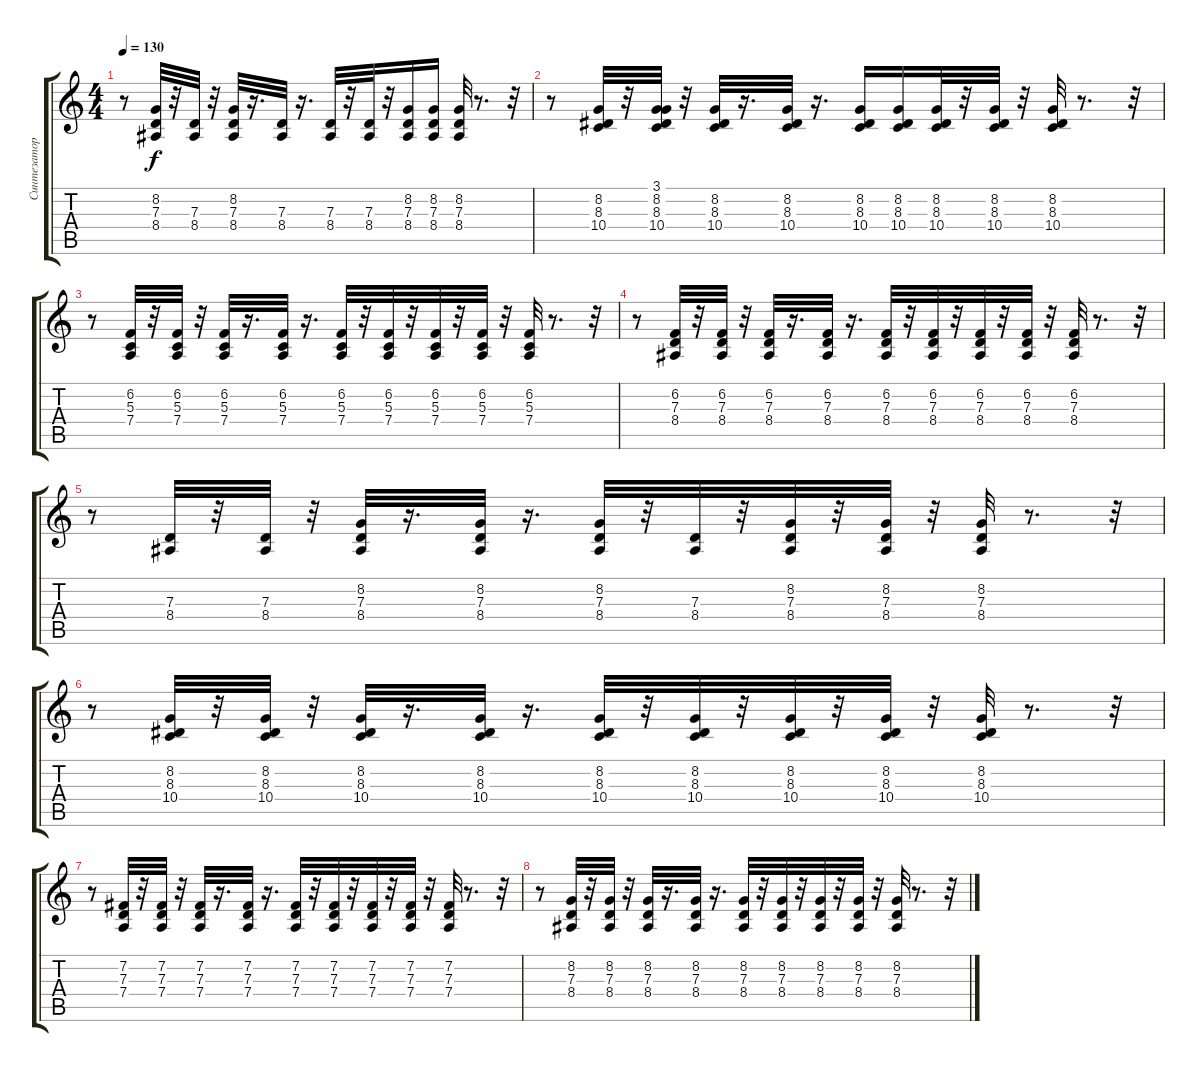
\track ("Синтезатор" "Синтезатор") {instrument synthbrass1}
\staff {score tabs}
\tuning (E4 B3 G3 D3 A2 E2) {hide}
\ts (4 4)
\tempo 130
\clef g2
\ks c
r.8{dy f} (8.2 7.3 8.4).32 r.32 (7.3 8.4).32 r.32 (8.2 7.3 8.4).32 r.16{d} (7.3 8.4).32 r.16{d} (7.3 8.4).32 r.32 (7.3 8.4).32 r.32 (8.2 7.3 8.4).16 (8.2 7.3 8.4).16 (8.2 7.3 8.4).32 r.8{d} r.32 |
r.8 (8.2 8.3 10.4).32 r.32 (3.1 8.2 8.3 10.4).32 r.32 (8.2 8.3 10.4).32 r.16{d} (8.2 8.3 10.4).32 r.16{d} (8.2 8.3 10.4).16 (8.2 8.3 10.4).16 (8.2 8.3 10.4).32 r.32 (8.2 8.3 10.4).32 r.32 (8.2 8.3 10.4).32 r.8{d} r.32 |
r.8 (6.2 5.3 7.4).32 r.32 (6.2 5.3 7.4).32 r.32 (6.2 5.3 7.4).32 r.16{d} (6.2 5.3 7.4).32 r.16{d} (6.2 5.3 7.4).32 r.32 (6.2 5.3 7.4).32 r.32 (6.2 5.3 7.4).32 r.32 (6.2 5.3 7.4).32 r.32 (6.2 5.3 7.4).32 r.8{d} r.32 |
r.8 (6.2 7.3 8.4).32 r.32 (6.2 7.3 8.4).32 r.32 (6.2 7.3 8.4).32 r.16{d} (6.2 7.3 8.4).32 r.16{d} (6.2 7.3 8.4).32 r.32 (6.2 7.3 8.4).32 r.32 (6.2 7.3 8.4).32 r.32 (6.2 7.3 8.4).32 r.32 (6.2 7.3 8.4).32 r.8{d} r.32 |
r.8 (7.3 8.4).32 r.32 (7.3 8.4).32 r.32 (8.2 7.3 8.4).32 r.16{d} (8.2 7.3 8.4).32 r.16{d} (8.2 7.3 8.4).32 r.32 (7.3 8.4).32 r.32 (8.2 7.3 8.4).32 r.32 (8.2 7.3 8.4).32 r.32 (8.2 7.3 8.4).32 r.8{d} r.32 |
r.8 (8.2 8.3 10.4).32 r.32 (8.2 8.3 10.4).32 r.32 (8.2 8.3 10.4).32 r.16{d} (8.2 8.3 10.4).32 r.16{d} (8.2 8.3 10.4).32 r.32 (8.2 8.3 10.4).32 r.32 (8.2 8.3 10.4).32 r.32 (8.2 8.3 10.4).32 r.32 (8.2 8.3 10.4).32 r.8{d} r.32 |
r.8 (7.2 7.3 7.4).32 r.32 (7.2 7.3 7.4).32 r.32 (7.2 7.3 7.4).32 r.16{d} (7.2 7.3 7.4).32 r.16{d} (7.2 7.3 7.4).32 r.32 (7.2 7.3 7.4).32 r.32 (7.2 7.3 7.4).32 r.32 (7.2 7.3 7.4).32 r.32 (7.2 7.3 7.4).32 r.8{d} r.32 |
r.8 (8.2 7.3 8.4).32 r.32 (8.2 7.3 8.4).32 r.32 (8.2 7.3 8.4).32 r.16{d} (8.2 7.3 8.4).32 r.16{d} (8.2 7.3 8.4).32 r.32 (8.2 7.3 8.4).32 r.32 (8.2 7.3 8.4).32 r.32 (8.2 7.3 8.4).32 r.32 (8.2 7.3 8.4).32 r.8{d} r.32
